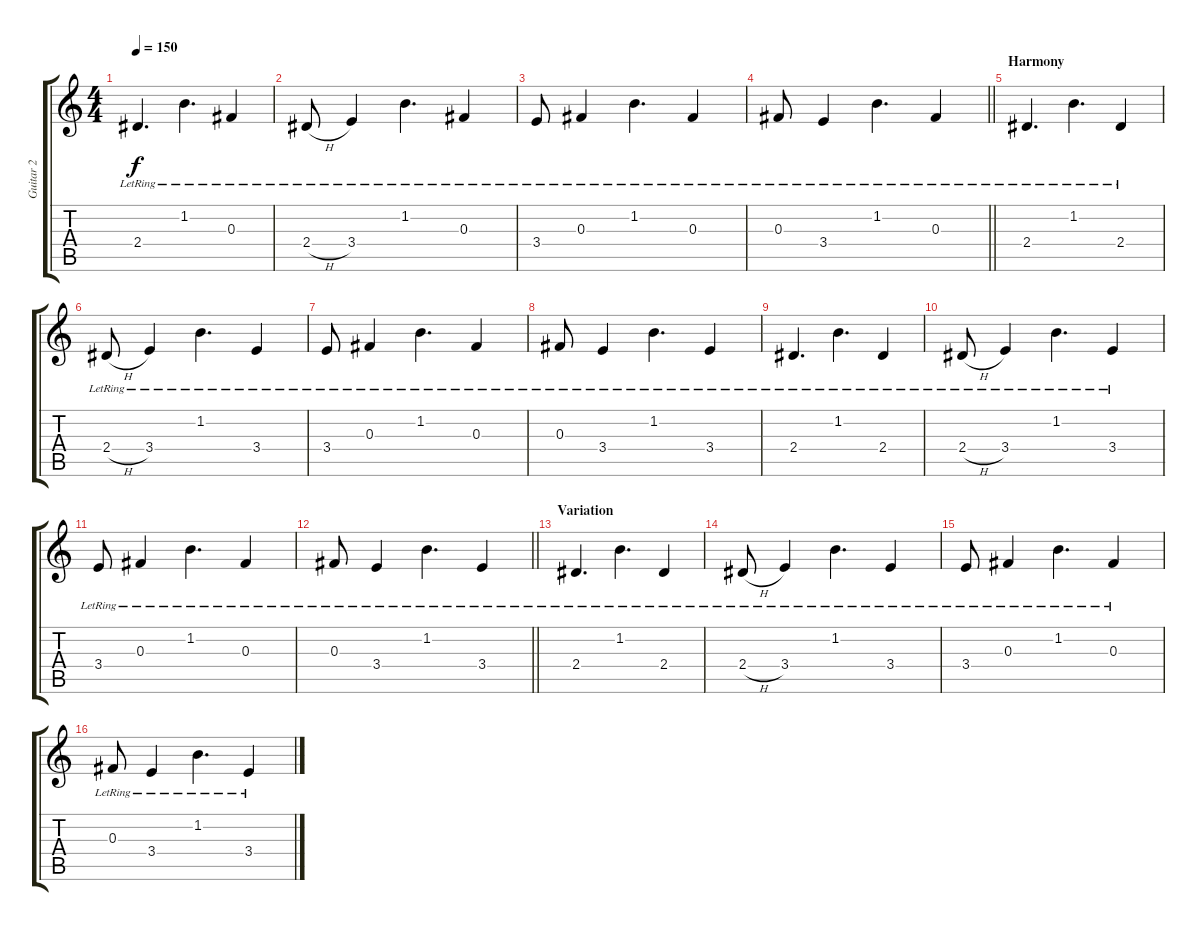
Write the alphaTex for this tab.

\track ("Guitar 2" "Guitar 2") {instrument distortionguitar}
\staff {score tabs}
\tuning (Eb4 Bb3 Gb3 Db3 Ab2 Eb2) {hide}
\ts (4 4)
\tempo 150
\clef g2
\ks c
2.4{lr}.4{d dy f} 1.2{lr}.4{d} 0.3{lr}.4 |
2.4{h lr}.8 3.4{lr}.4 1.2{lr}.4{d} 0.3{lr}.4 |
3.4{lr}.8 0.3{lr}.4 1.2{lr}.4{d} 0.3{lr}.4 |
\barLineRight lightlight
0.3{lr}.8 3.4{lr}.4 1.2{lr}.4{d} 0.3{lr}.4 |
\section ("" "Harmony")
2.4{lr}.4{d} 1.2{lr}.4{d} 2.4{lr}.4 |
2.4{h lr}.8 3.4{lr}.4 1.2{lr}.4{d} 3.4{lr}.4 |
3.4{lr}.8 0.3{lr}.4 1.2{lr}.4{d} 0.3{lr}.4 |
0.3{lr}.8 3.4{lr}.4 1.2{lr}.4{d} 3.4{lr}.4 |
2.4{lr}.4{d} 1.2{lr}.4{d} 2.4{lr}.4 |
2.4{h lr}.8 3.4{lr}.4 1.2{lr}.4{d} 3.4{lr}.4 |
3.4{lr}.8 0.3{lr}.4 1.2{lr}.4{d} 0.3{lr}.4 |
\barLineRight lightlight
0.3{lr}.8 3.4{lr}.4 1.2{lr}.4{d} 3.4{lr}.4 |
\section ("" "Variation")
2.4{lr}.4{d} 1.2{lr}.4{d} 2.4{lr}.4 |
2.4{h lr}.8 3.4{lr}.4 1.2{lr}.4{d} 3.4{lr}.4 |
3.4{lr}.8 0.3{lr}.4 1.2{lr}.4{d} 0.3{lr}.4 |
0.3{lr}.8 3.4{lr}.4 1.2{lr}.4{d} 3.4{lr}.4
